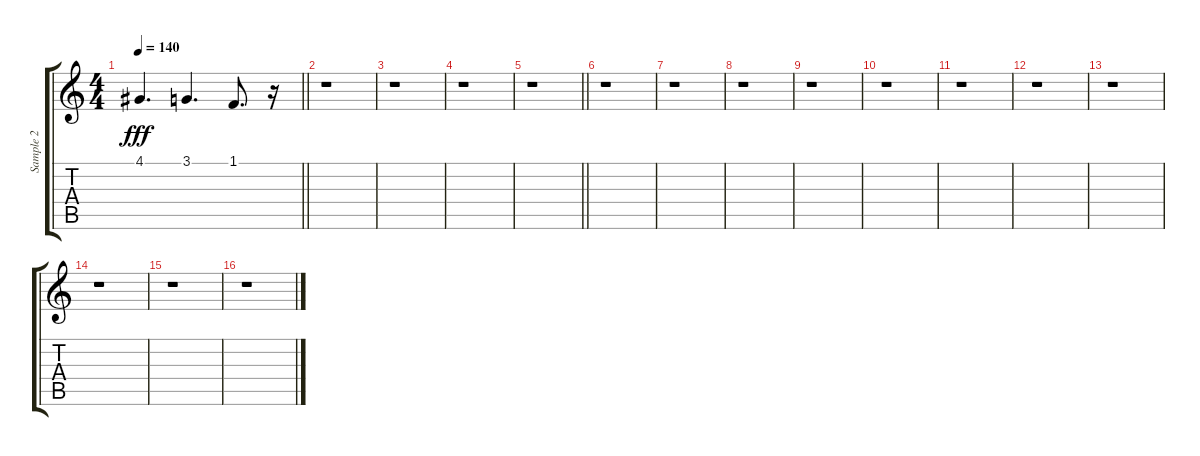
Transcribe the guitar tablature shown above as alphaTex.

\track ("Sample 2" "Sample 2") {instrument viola}
\staff {score tabs}
\tuning (E4 B3 G3 D3 A2 E2) {hide}
\ts (4 4)
\tempo 140
\clef g2
\barLineRight lightlight
\ks c
4.1.4{d dy fff} 3.1.4{d} 1.1.8{d} r.16 |
\section ("" " ")
r.1 |
r.1 |
r.1 |
\barLineRight lightlight
r.1 |
\section ("" " ")
r.1 |
r.1 |
r.1 |
r.1 |
r.1 |
r.1 |
r.1 |
r.1 |
r.1 |
r.1 |
r.1
